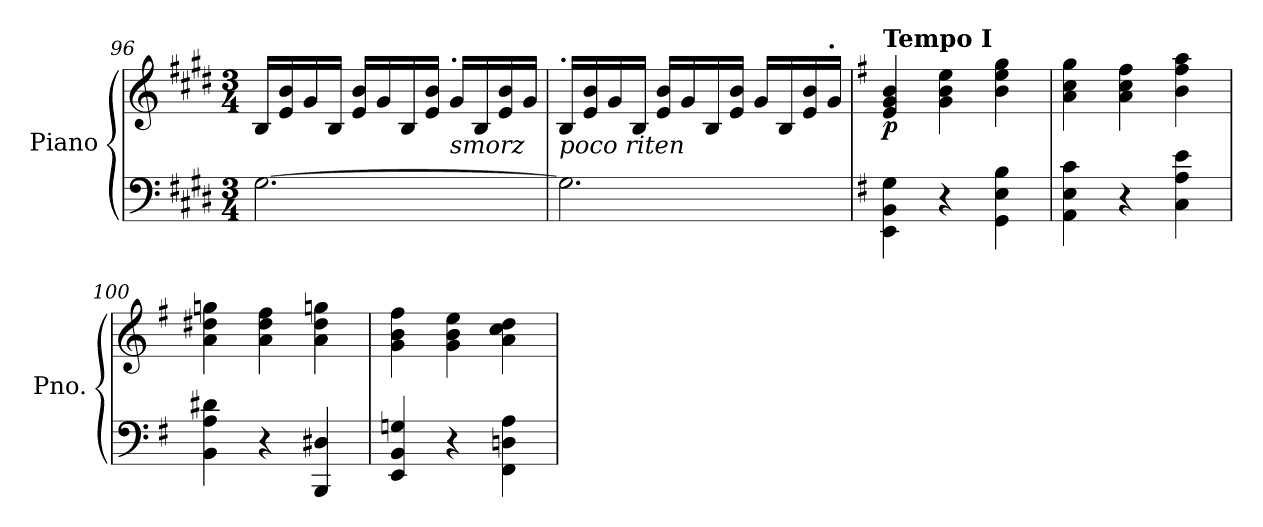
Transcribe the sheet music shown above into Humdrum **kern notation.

**kern	**kern	**dynam
*part1	*part1	*part1
*staff2	*staff1	*staff1/2
*I"Piano	*	*
*I'Pno.	*	*
*clefF4	*clefG2	*
*k[f#c#g#d#]	*k[f#c#g#d#]	*
*M3/4	*M3/4	*
=96	=96	=96
[2.G#\	16B/LL	.
.	16e/ 16b/	.
.	16g#/	.
.	16B/JJ	.
.	16e/ 16b/LL	.
.	16g#/	.
.	16B/	.
.	16e/ 16b/JJ	.
!	!LO:TX:b:i:t=smorz	!
!	!LO:TX:a:B:t=.	!
.	16g#/LL	.
.	16B/	.
.	16e/ 16b/	.
.	16g#/JJ	.
=97	=97	=97
!	!LO:TX:b:i:t=poco riten	!
!	!LO:TX:a:B:t=.	!
2.G#\]	16B/LL	.
.	16e/ 16b/	.
.	16g#/	.
.	16B/JJ	.
.	16e/ 16b/LL	.
.	16g#/	.
.	16B/	.
.	16e/ 16b/JJ	.
.	16g#/LL	.
.	16B/	.
.	16e/ 16b/	.
!	!LO:TX:a:B:t=.	!
.	16g#/JJ	.
=98	=98	=98
*k[f#]	*k[f#]	*
!	!LO:TX:a:B:t=Tempo I	!
!	!	!LO:DY:b
4EE\ 4BB\ 4G\	4e/ 4g/ 4b/	p
4r	4g\ 4b\ 4ee\	.
4GG\ 4E\ 4B\	4b\ 4ee\ 4gg\	.
=99	=99	=99
4AA\ 4E\ 4c\	4a\ 4cc\ 4gg\	.
4r	4a\ 4cc\ 4ff#\	.
4C\ 4A\ 4e\	4b\ 4ff#\ 4aa\	.
!!LO:LB:g=z
=100	=100	=100
4BB\ 4A\ 4d#X\	4a\ 4dd#X\ 4ggn\	.
4r	4a\ 4dd#\ 4ff#\	.
4BBB/ 4D#X/	4a\ 4dd#\ 4ggn\	.
=101	=101	=101
4EE/ 4BB/ 4Gn/	4g\ 4b\ 4ff#\	.
4r	4g\ 4b\ 4ee\	.
4FF#\ 4Dn\ 4A\	4a\ 4cc\ 4dd\	.
=	=	=
*-	*-	*-
